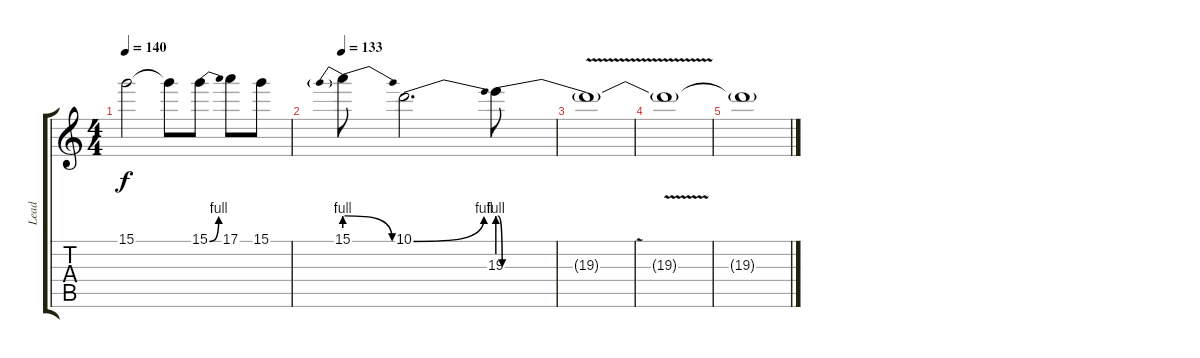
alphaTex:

\track ("Lead" "Lead") {instrument distortionguitar}
\staff {score tabs}
\tuning (E4 B3 G3 D3 A2 E2) {hide}
\ts (4 4)
\tempo 140
\clef g2
\ks c
15.1.2{dy f} 15.1{t}.8 15.1{be (bend 0 0 60 4)}.8{instrument distortionguitar} 17.1.8 15.1.8 |
\tempo 133
15.1{be (prebendrelease 0 4 60 0)}.8{instrument distortionguitar} 10.1{be (bend 0 0 60 4)}.2{d} 19.3{be (custom 0 4 2 0 15 0 30 0 60 0)}.8 |
19.3{v t}.1{volume 5} |
19.3{t}.1 |
19.3{t}.1
